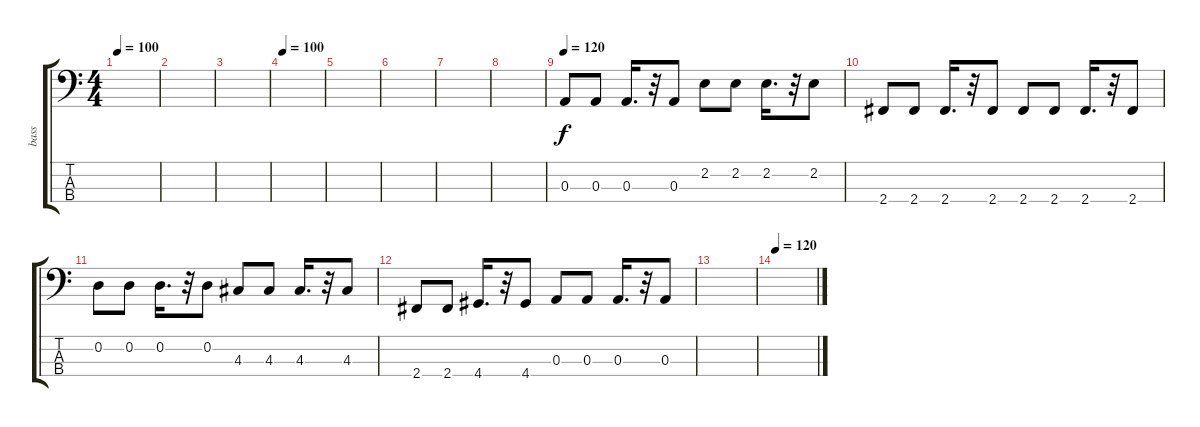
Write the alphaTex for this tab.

\track ("bass" "bass") {instrument electricbassfinger}
\staff {score tabs}
\tuning (G2 D2 A1 E1) {hide}
\ts (4 4)
\tempo 100
\clef f4
\ks c
|
|
|
\tempo 100
|
|
|
|
|
\tempo 120
0.3.8 0.3.8 0.3.16{d} r.32 0.3.8 2.2.8 2.2.8 2.2.16{d} r.32 2.2.8 |
2.4.8 2.4.8 2.4.16{d} r.32 2.4.8 2.4.8 2.4.8 2.4.16{d} r.32 2.4.8 |
0.2.8 0.2.8 0.2.16{d} r.32 0.2.8 4.3.8 4.3.8 4.3.16{d} r.32 4.3.8 |
2.4.8 2.4.8 4.4.16{d} r.32 4.4.8 0.3.8 0.3.8 0.3.16{d} r.32 0.3.8 |
|
\tempo 120
